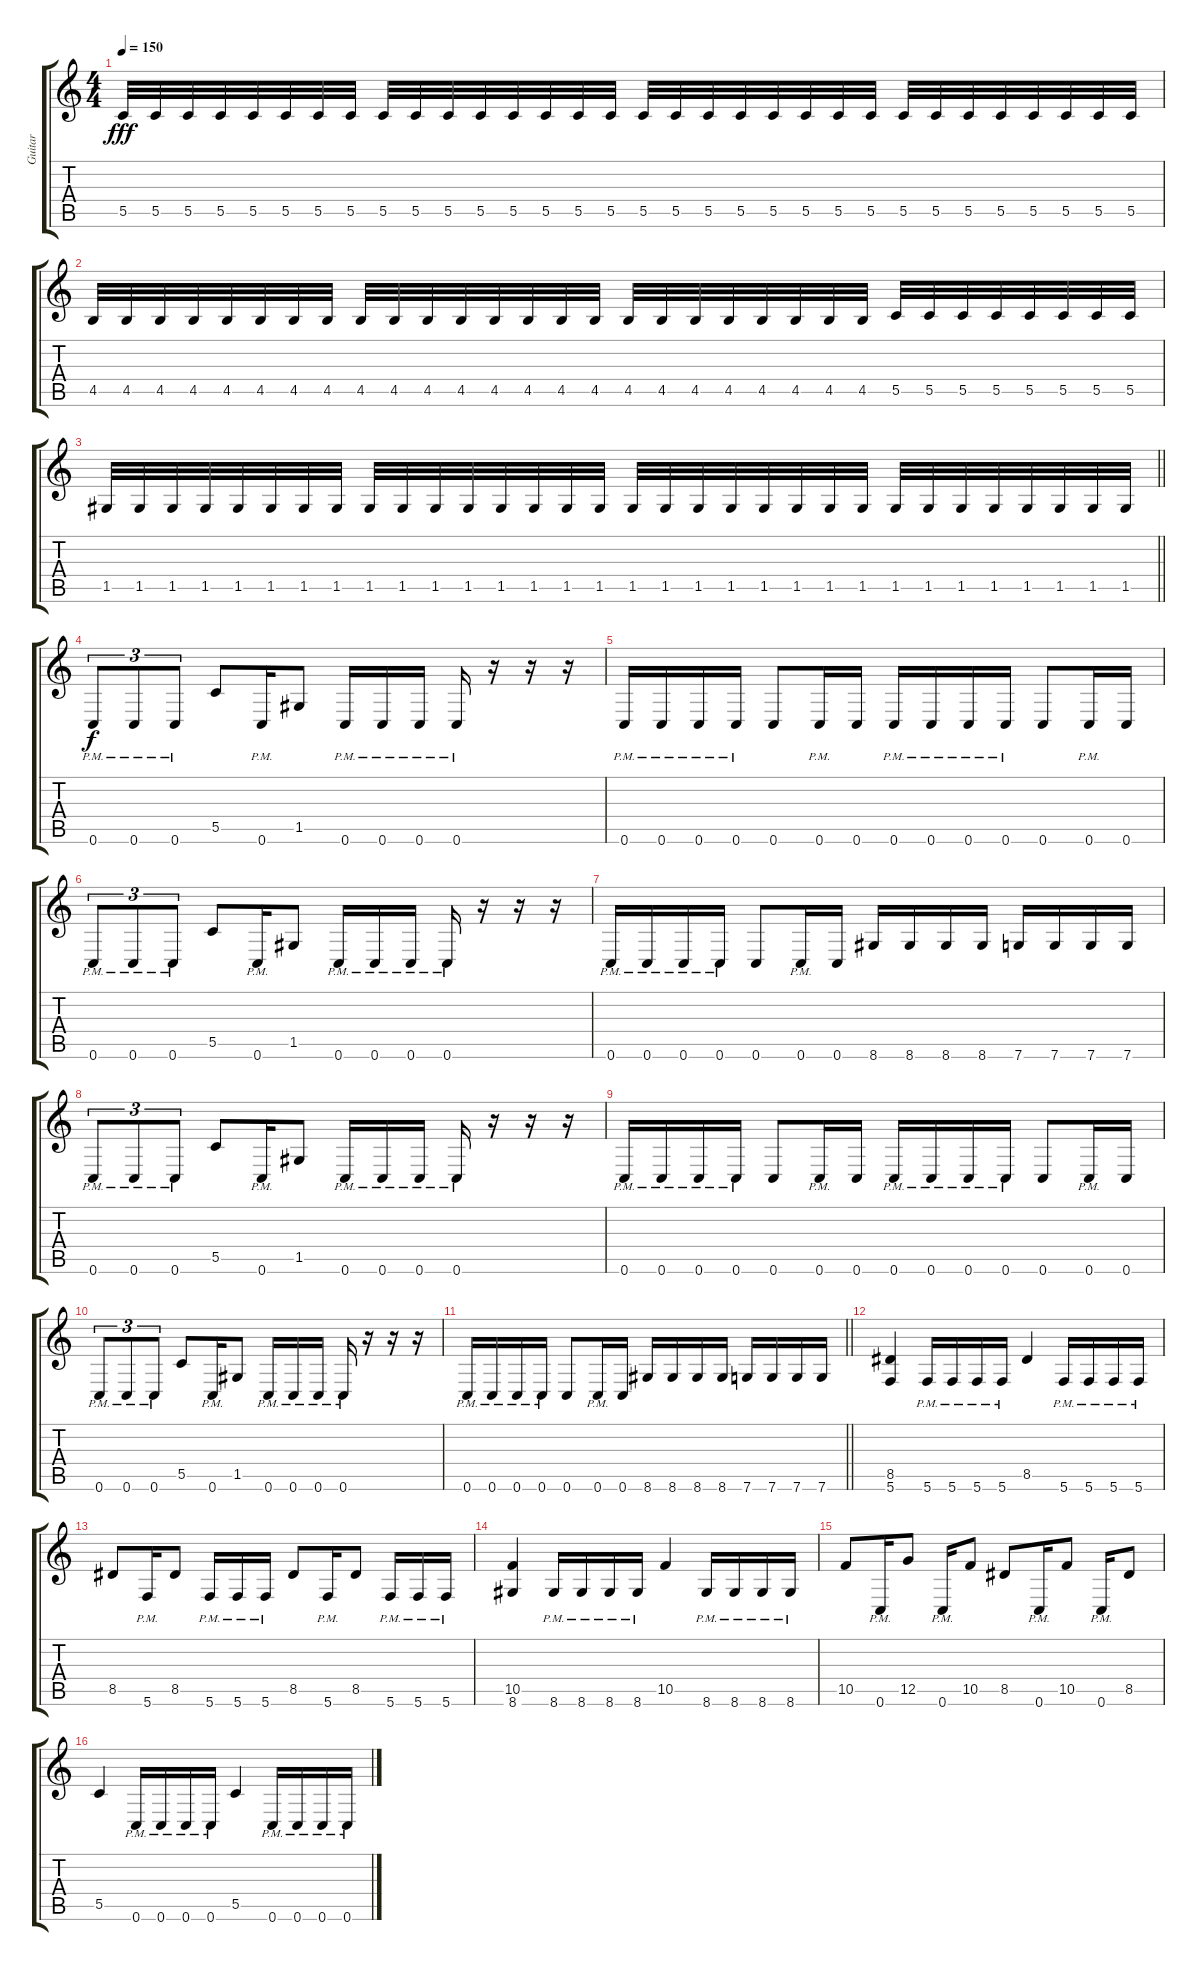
\track ("Guitar" "Guitar") {instrument distortionguitar}
\staff {score tabs}
\tuning (D4 A3 F3 C3 G2 C2) {hide}
\ts (4 4)
\tempo 150
\clef g2
\ks c
5.5.32{dy fff} 5.5.32 5.5.32 5.5.32 5.5.32 5.5.32 5.5.32 5.5.32 5.5.32 5.5.32 5.5.32 5.5.32 5.5.32 5.5.32 5.5.32 5.5.32 5.5.32 5.5.32 5.5.32 5.5.32 5.5.32 5.5.32 5.5.32 5.5.32 5.5.32 5.5.32 5.5.32 5.5.32 5.5.32 5.5.32 5.5.32 5.5.32 |
4.5.32 4.5.32 4.5.32 4.5.32 4.5.32 4.5.32 4.5.32 4.5.32 4.5.32 4.5.32 4.5.32 4.5.32 4.5.32 4.5.32 4.5.32 4.5.32 4.5.32 4.5.32 4.5.32 4.5.32 4.5.32 4.5.32 4.5.32 4.5.32 5.5.32 5.5.32 5.5.32 5.5.32 5.5.32 5.5.32 5.5.32 5.5.32 |
\barLineRight lightlight
1.5.32 1.5.32 1.5.32 1.5.32 1.5.32 1.5.32 1.5.32 1.5.32 1.5.32 1.5.32 1.5.32 1.5.32 1.5.32 1.5.32 1.5.32 1.5.32 1.5.32 1.5.32 1.5.32 1.5.32 1.5.32 1.5.32 1.5.32 1.5.32 1.5.32 1.5.32 1.5.32 1.5.32 1.5.32 1.5.32 1.5.32 1.5.32 |
\section ("" "")
0.6{pm}.8{tu (3 2) dy f} 0.6{pm}.8{tu (3 2)} 0.6{pm}.8{tu (3 2)} 5.5.8 0.6{pm}.16 1.5.8 0.6{pm}.16 0.6{pm}.16 0.6{pm}.16 0.6{pm}.16 r.16 r.16 r.16 |
0.6{pm}.16 0.6{pm}.16 0.6{pm}.16 0.6{pm}.16 0.6.8 0.6{pm}.16 0.6.16 0.6{pm}.16 0.6{pm}.16 0.6{pm}.16 0.6{pm}.16 0.6.8 0.6{pm}.16 0.6.16 |
0.6{pm}.8{tu (3 2)} 0.6{pm}.8{tu (3 2)} 0.6{pm}.8{tu (3 2)} 5.5.8 0.6{pm}.16 1.5.8 0.6{pm}.16 0.6{pm}.16 0.6{pm}.16 0.6{pm}.16 r.16 r.16 r.16 |
0.6{pm}.16 0.6{pm}.16 0.6{pm}.16 0.6{pm}.16 0.6.8 0.6{pm}.16 0.6.16 8.6.16 8.6.16 8.6.16 8.6.16 7.6.16 7.6.16 7.6.16 7.6.16 |
0.6{pm}.8{tu (3 2)} 0.6{pm}.8{tu (3 2)} 0.6{pm}.8{tu (3 2)} 5.5.8 0.6{pm}.16 1.5.8 0.6{pm}.16 0.6{pm}.16 0.6{pm}.16 0.6{pm}.16 r.16 r.16 r.16 |
0.6{pm}.16 0.6{pm}.16 0.6{pm}.16 0.6{pm}.16 0.6.8 0.6{pm}.16 0.6.16 0.6{pm}.16 0.6{pm}.16 0.6{pm}.16 0.6{pm}.16 0.6.8 0.6{pm}.16 0.6.16 |
0.6{pm}.8{tu (3 2)} 0.6{pm}.8{tu (3 2)} 0.6{pm}.8{tu (3 2)} 5.5.8 0.6{pm}.16 1.5.8 0.6{pm}.16 0.6{pm}.16 0.6{pm}.16 0.6{pm}.16 r.16 r.16 r.16 |
\barLineRight lightlight
0.6{pm}.16 0.6{pm}.16 0.6{pm}.16 0.6{pm}.16 0.6.8 0.6{pm}.16 0.6.16 8.6.16 8.6.16 8.6.16 8.6.16 7.6.16 7.6.16 7.6.16 7.6.16 |
\section ("" "")
(8.5 5.6).4 5.6{pm}.16 5.6{pm}.16 5.6{pm}.16 5.6{pm}.16 8.5.4 5.6{pm}.16 5.6{pm}.16 5.6{pm}.16 5.6{pm}.16 |
8.5.8 5.6{pm}.16 8.5.8 5.6{pm}.16 5.6{pm}.16 5.6{pm}.16 8.5.8 5.6{pm}.16 8.5.8 5.6{pm}.16 5.6{pm}.16 5.6{pm}.16 |
(10.5 8.6).4 8.6{pm}.16 8.6{pm}.16 8.6{pm}.16 8.6{pm}.16 10.5.4 8.6{pm}.16 8.6{pm}.16 8.6{pm}.16 8.6{pm}.16 |
10.5.8 0.6{pm}.16 12.5.8 0.6{pm}.16 10.5.8 8.5.8 0.6{pm}.16 10.5.8 0.6{pm}.16 8.5.8 |
5.5.4 0.6{pm}.16 0.6{pm}.16 0.6{pm}.16 0.6{pm}.16 5.5.4 0.6{pm}.16 0.6{pm}.16 0.6{pm}.16 0.6{pm}.16
